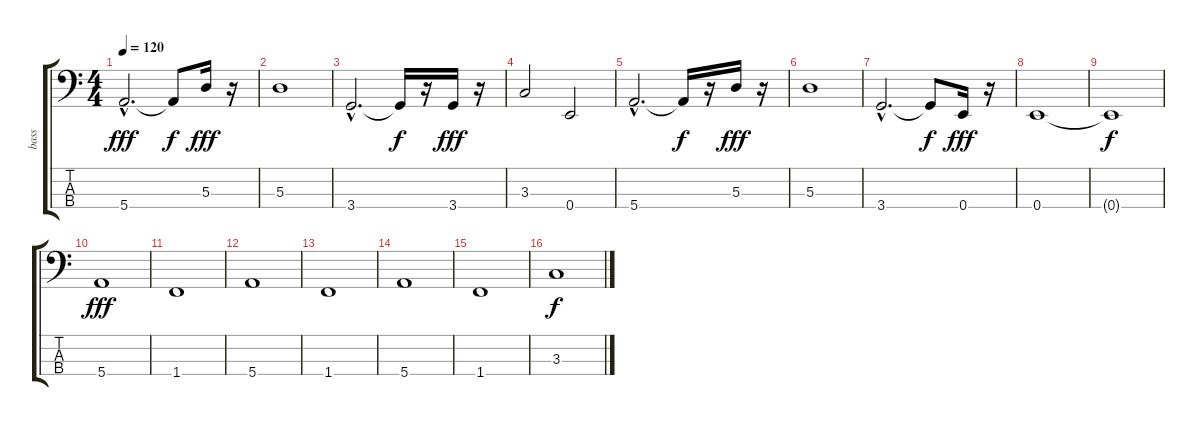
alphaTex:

\track ("bass" "bass") {instrument fretlessbass}
\staff {score tabs}
\tuning (G2 D2 A1 E1) {hide}
\ts (4 4)
\tempo 120
\clef f4
\ks c
5.4{hac}.2{d dy fff} 5.4{t}.8{dy f} 5.3.16{dy fff} r.16 |
5.3.1 |
3.4{hac}.2{d} 3.4{t}.16{dy f} r.16 3.4.16{dy fff} r.16 |
3.3.2 0.4.2 |
5.4{hac}.2{d} 5.4{t}.16{dy f} r.16 5.3.16{dy fff} r.16 |
5.3.1 |
3.4{hac}.2{d} 3.4{t}.8{dy f} 0.4.16{dy fff} r.16 |
0.4.1 |
0.4{t}.1{dy f} |
5.4.1{dy fff} |
1.4.1 |
5.4.1 |
1.4.1 |
5.4.1 |
1.4.1 |
3.3.1{dy f}
